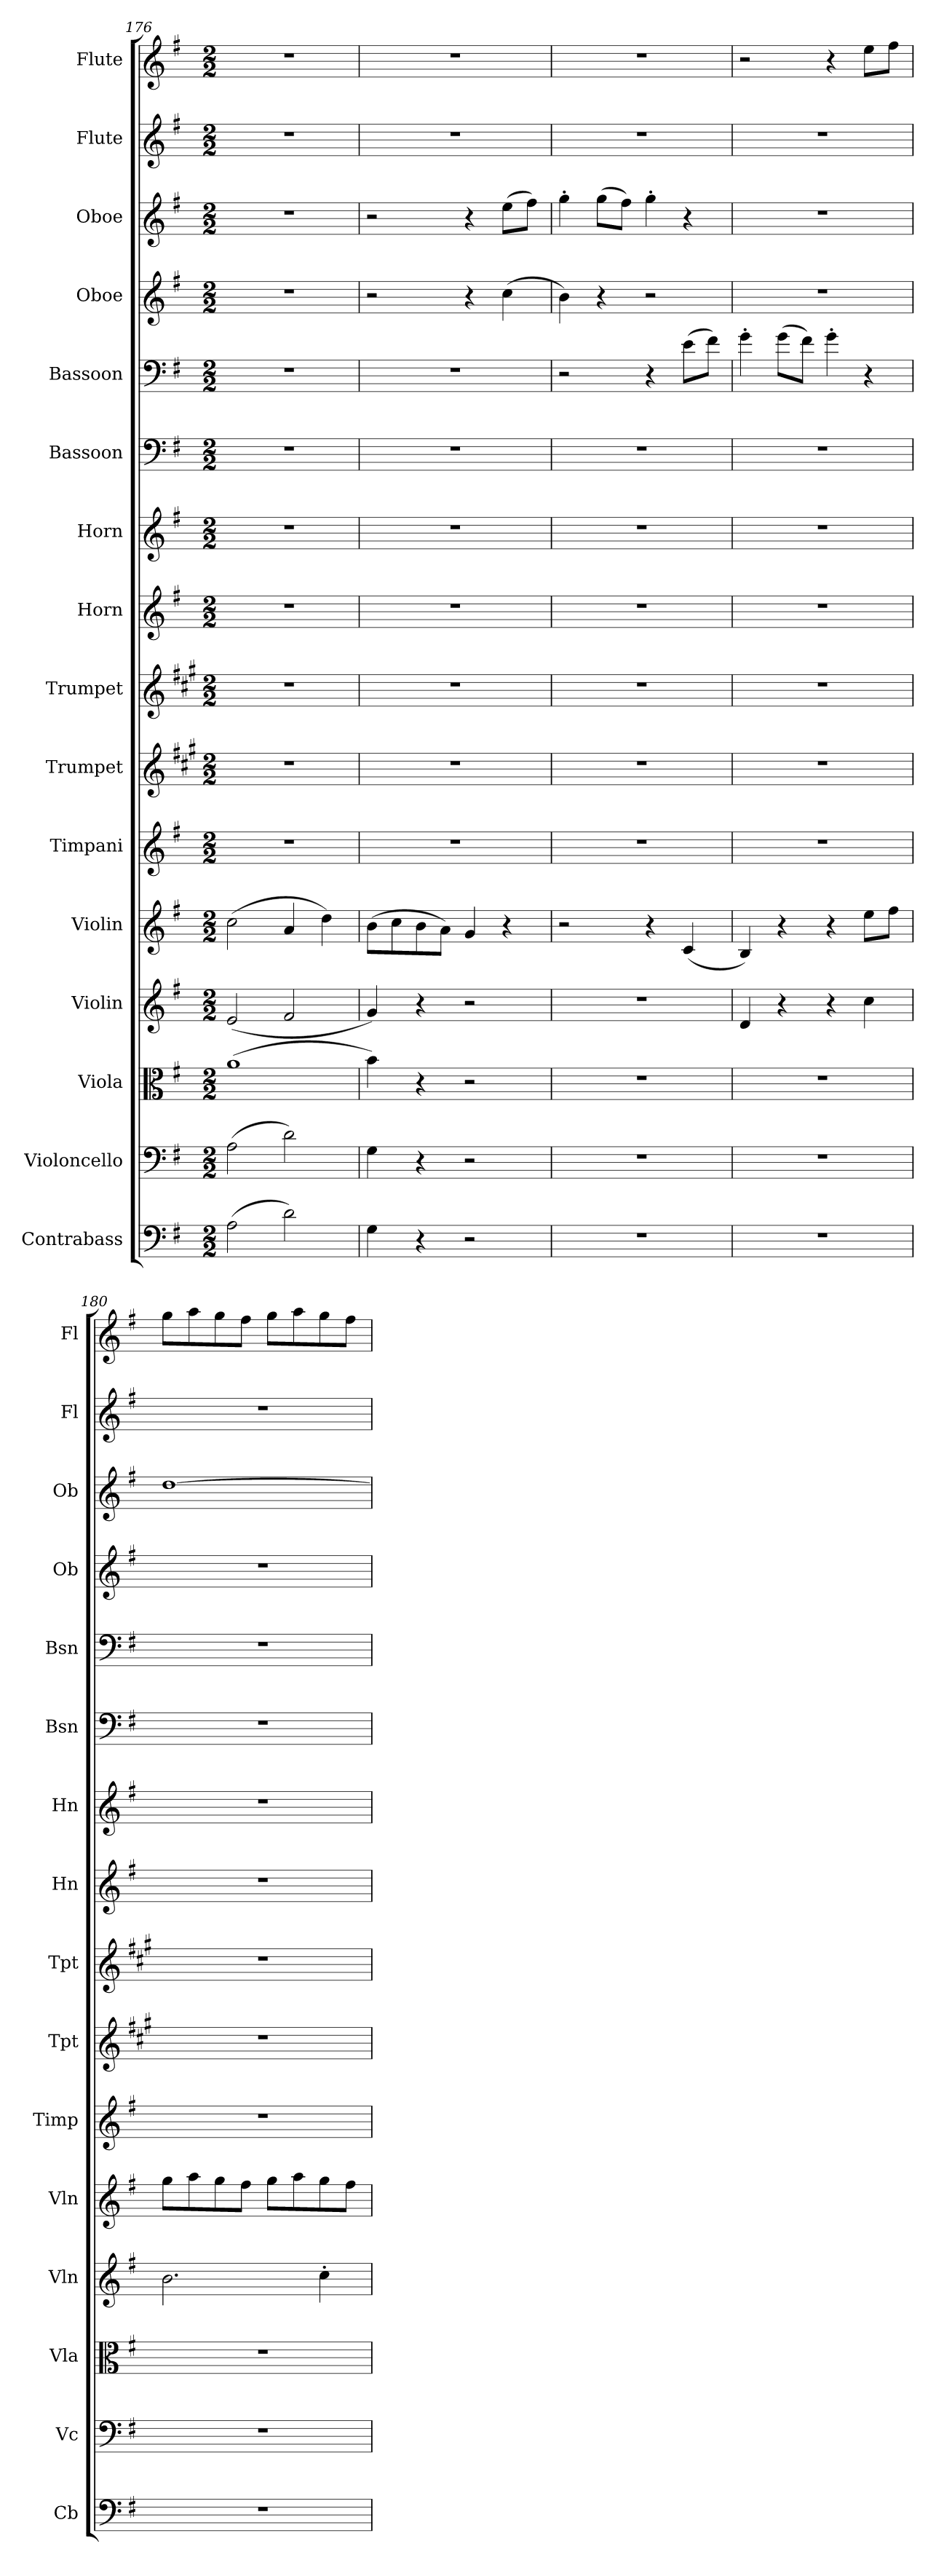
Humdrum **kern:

**kern	**kern	**kern	**kern	**kern	**kern	**kern	**kern	**kern	**kern	**kern	**kern	**kern	**kern	**kern	**kern
*part16	*part15	*part14	*part13	*part12	*part11	*part10	*part9	*part8	*part7	*part6	*part5	*part4	*part3	*part2	*part1
*staff16	*staff15	*staff14	*staff13	*staff12	*staff11	*staff10	*staff9	*staff8	*staff7	*staff6	*staff5	*staff4	*staff3	*staff2	*staff1
*I"Contrabass	*I"Violoncello	*I"Viola	*I"Violin	*I"Violin	*I"Timpani	*I"Trumpet	*I"Trumpet	*I"Horn	*I"Horn	*I"Bassoon	*I"Bassoon	*I"Oboe	*I"Oboe	*I"Flute	*I"Flute
*I'Cb	*I'Vc	*I'Vla	*I'Vln	*I'Vln	*I'Timp	*I'Tpt	*I'Tpt	*I'Hn	*I'Hn	*I'Bsn	*I'Bsn	*I'Ob	*I'Ob	*I'Fl	*I'Fl
*clefF4	*clefF4	*clefC3	*clefG2	*clefG2	*clefG2	*clefG2	*clefG2	*clefG2	*clefG2	*clefF4	*clefF4	*clefG2	*clefG2	*clefG2	*clefG2
*ITrd7c12	*	*	*	*	*	*ITrd1c2	*ITrd1c2	*ITrd4c7	*ITrd4c7	*	*	*	*	*	*
*k[f#]	*k[f#]	*k[f#]	*k[f#]	*k[f#]	*k[f#]	*k[f#]	*k[f#]	*k[]	*k[]	*k[f#]	*k[f#]	*k[f#]	*k[f#]	*k[f#]	*k[f#]
*M2/2	*M2/2	*M2/2	*M2/2	*M2/2	*M2/2	*M2/2	*M2/2	*M2/2	*M2/2	*M2/2	*M2/2	*M2/2	*M2/2	*M2/2	*M2/2
=176	=176	=176	=176	=176	=176	=176	=176	=176	=176	=176	=176	=176	=176	=176	=176
(>2AA\	(>2A\	(>1a	(<2e/	(>2cc\	1r	1r	1r	1r	1r	1r	1r	1r	1r	1r	1r
2D\)	2d\)	.	2f#/	4a/	.	.	.	.	.	.	.	.	.	.	.
.	.	.	.	4dd\)	.	.	.	.	.	.	.	.	.	.	.
=177	=177	=177	=177	=177	=177	=177	=177	=177	=177	=177	=177	=177	=177	=177	=177
4GG\	4G\	4b\)	4g/)	(>8b\L	1r	1r	1r	1r	1r	1r	1r	2r	2r	1r	1r
.	.	.	.	8cc\	.	.	.	.	.	.	.	.	.	.	.
4r	4r	4r	4r	8b\	.	.	.	.	.	.	.	.	.	.	.
.	.	.	.	8a\J)	.	.	.	.	.	.	.	.	.	.	.
2r	2r	2r	2r	4g/	.	.	.	.	.	.	.	4r	4r	.	.
.	.	.	.	4r	.	.	.	.	.	.	.	(>4cc\	(>8ee\L	.	.
.	.	.	.	.	.	.	.	.	.	.	.	.	8ff#\J)	.	.
=178	=178	=178	=178	=178	=178	=178	=178	=178	=178	=178	=178	=178	=178	=178	=178
1r	1r	1r	1r	2r	1r	1r	1r	1r	1r	1r	2r	4b\)	4gg'\	1r	1r
.	.	.	.	.	.	.	.	.	.	.	.	4r	(>8gg\L	.	.
.	.	.	.	.	.	.	.	.	.	.	.	.	8ff#\J)	.	.
.	.	.	.	4r	.	.	.	.	.	.	4r	2r	4gg'\	.	.
.	.	.	.	(<4c/	.	.	.	.	.	.	(>8e\L	.	4r	.	.
.	.	.	.	.	.	.	.	.	.	.	8f#\J)	.	.	.	.
=179	=179	=179	=179	=179	=179	=179	=179	=179	=179	=179	=179	=179	=179	=179	=179
1r	1r	1r	4d/	4B/)	1r	1r	1r	1r	1r	1r	4g'\	1r	1r	1r	2r
.	.	.	4r	4r	.	.	.	.	.	.	(>8g\L	.	.	.	.
.	.	.	.	.	.	.	.	.	.	.	8f#\J)	.	.	.	.
.	.	.	4r	4r	.	.	.	.	.	.	4g'\	.	.	.	4r
.	.	.	4cc\	8ee\L	.	.	.	.	.	.	4r	.	.	.	8ee\L
.	.	.	.	8ff#\J	.	.	.	.	.	.	.	.	.	.	8ff#\J
=180	=180	=180	=180	=180	=180	=180	=180	=180	=180	=180	=180	=180	=180	=180	=180
1r	1r	1r	2.b\	8gg\L	1r	1r	1r	1r	1r	1r	1r	1r	[1dd	1r	8gg\L
.	.	.	.	8aa\	.	.	.	.	.	.	.	.	.	.	8aa\
.	.	.	.	8gg\	.	.	.	.	.	.	.	.	.	.	8gg\
.	.	.	.	8ff#\J	.	.	.	.	.	.	.	.	.	.	8ff#\J
.	.	.	.	8gg\L	.	.	.	.	.	.	.	.	.	.	8gg\L
.	.	.	.	8aa\	.	.	.	.	.	.	.	.	.	.	8aa\
.	.	.	4cc'\	8gg\	.	.	.	.	.	.	.	.	.	.	8gg\
.	.	.	.	8ff#\J	.	.	.	.	.	.	.	.	.	.	8ff#\J
=	=	=	=	=	=	=	=	=	=	=	=	=	=	=	=
*-	*-	*-	*-	*-	*-	*-	*-	*-	*-	*-	*-	*-	*-	*-	*-
